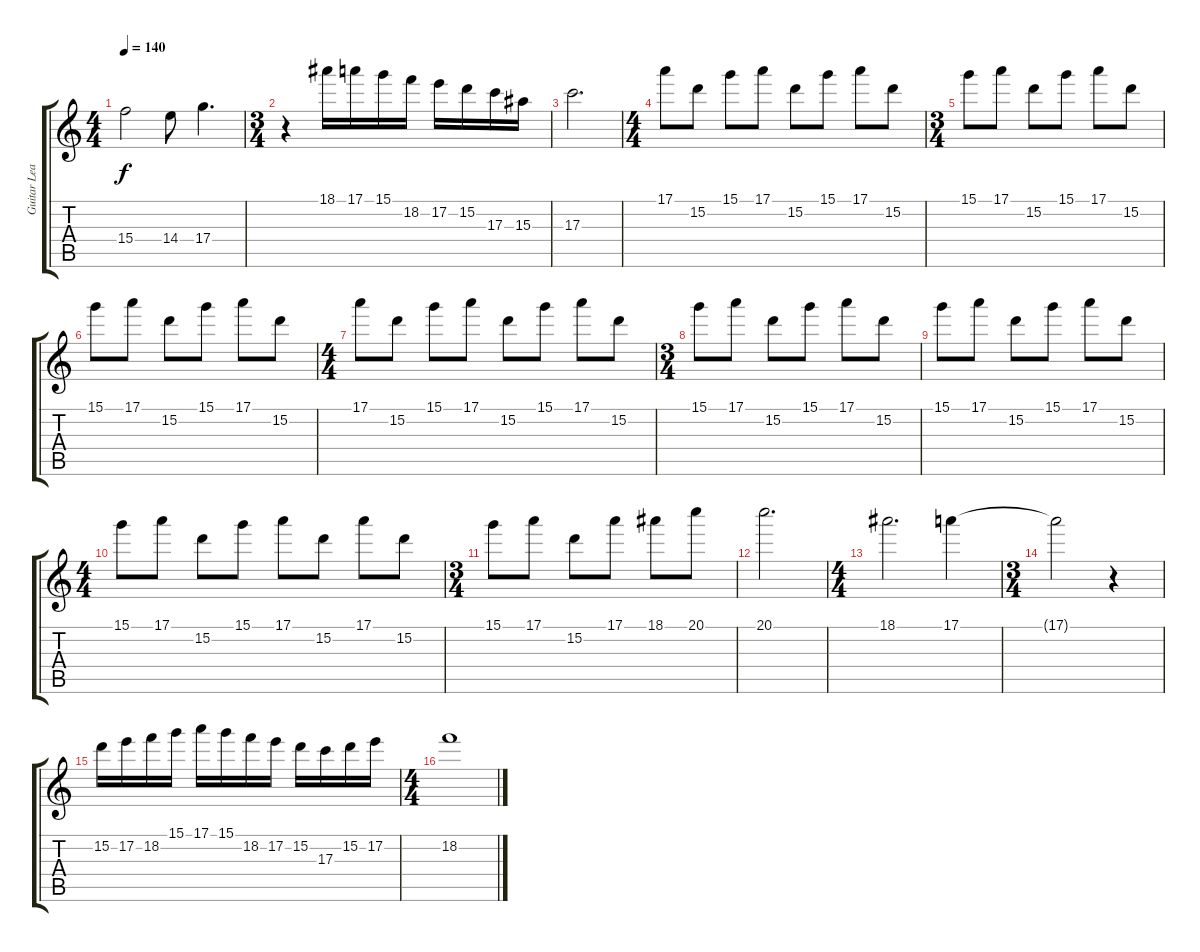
\track ("Guitar Lead" "Guitar Lea") {instrument distortionguitar}
\staff {score tabs}
\tuning (E4 B3 G3 D3 A2 E2) {hide}
\ts (4 4)
\tempo 140
\clef g2
\ks c
15.4.2{dy f} 14.4.8 17.4.4{d} |
\ts (3 4)
r.4 18.1.16 17.1.16 15.1.16 18.2.16 17.2.16 15.2.16 17.3.16 15.3.16 |
17.3.2{d} |
\ts (4 4)
17.1.8 15.2.8 15.1.8 17.1.8 15.2.8 15.1.8 17.1.8 15.2.8 |
\ts (3 4)
15.1.8 17.1.8 15.2.8 15.1.8 17.1.8 15.2.8 |
15.1.8 17.1.8 15.2.8 15.1.8 17.1.8 15.2.8 |
\ts (4 4)
17.1.8 15.2.8 15.1.8 17.1.8 15.2.8 15.1.8 17.1.8 15.2.8 |
\ts (3 4)
15.1.8 17.1.8 15.2.8 15.1.8 17.1.8 15.2.8 |
15.1.8 17.1.8 15.2.8 15.1.8 17.1.8 15.2.8 |
\ts (4 4)
15.1.8 17.1.8 15.2.8 15.1.8 17.1.8 15.2.8 17.1.8 15.2.8 |
\ts (3 4)
15.1.8 17.1.8 15.2.8 17.1.8 18.1.8 20.1.8 |
20.1.2{d} |
\ts (4 4)
18.1.2{d} 17.1.4 |
\ts (3 4)
17.1{t}.2 r.4 |
15.2.16 17.2.16 18.2.16 15.1.16 17.1.16 15.1.16 18.2.16 17.2.16 15.2.16 17.3.16 15.2.16 17.2.16 |
\ts (4 4)
18.2.1
